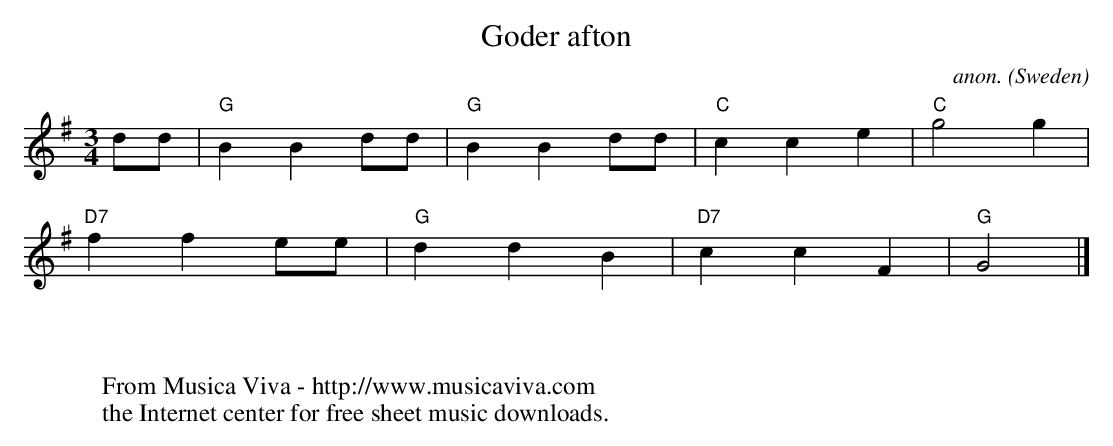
X:1
T:Goder afton
C:anon.
O:Sweden
M:3/4
L:1/8
K:G
dd|"G"B2B2dd|"G"B2B2dd|"C"c2c2e2|"C"g4g2|
"D7"f2f2ee|"G"d2d2B2|"D7"c2c2F2|"G"G4|]
W:
W:
W:  From Musica Viva - http://www.musicaviva.com
W:  the Internet center for free sheet music downloads.
